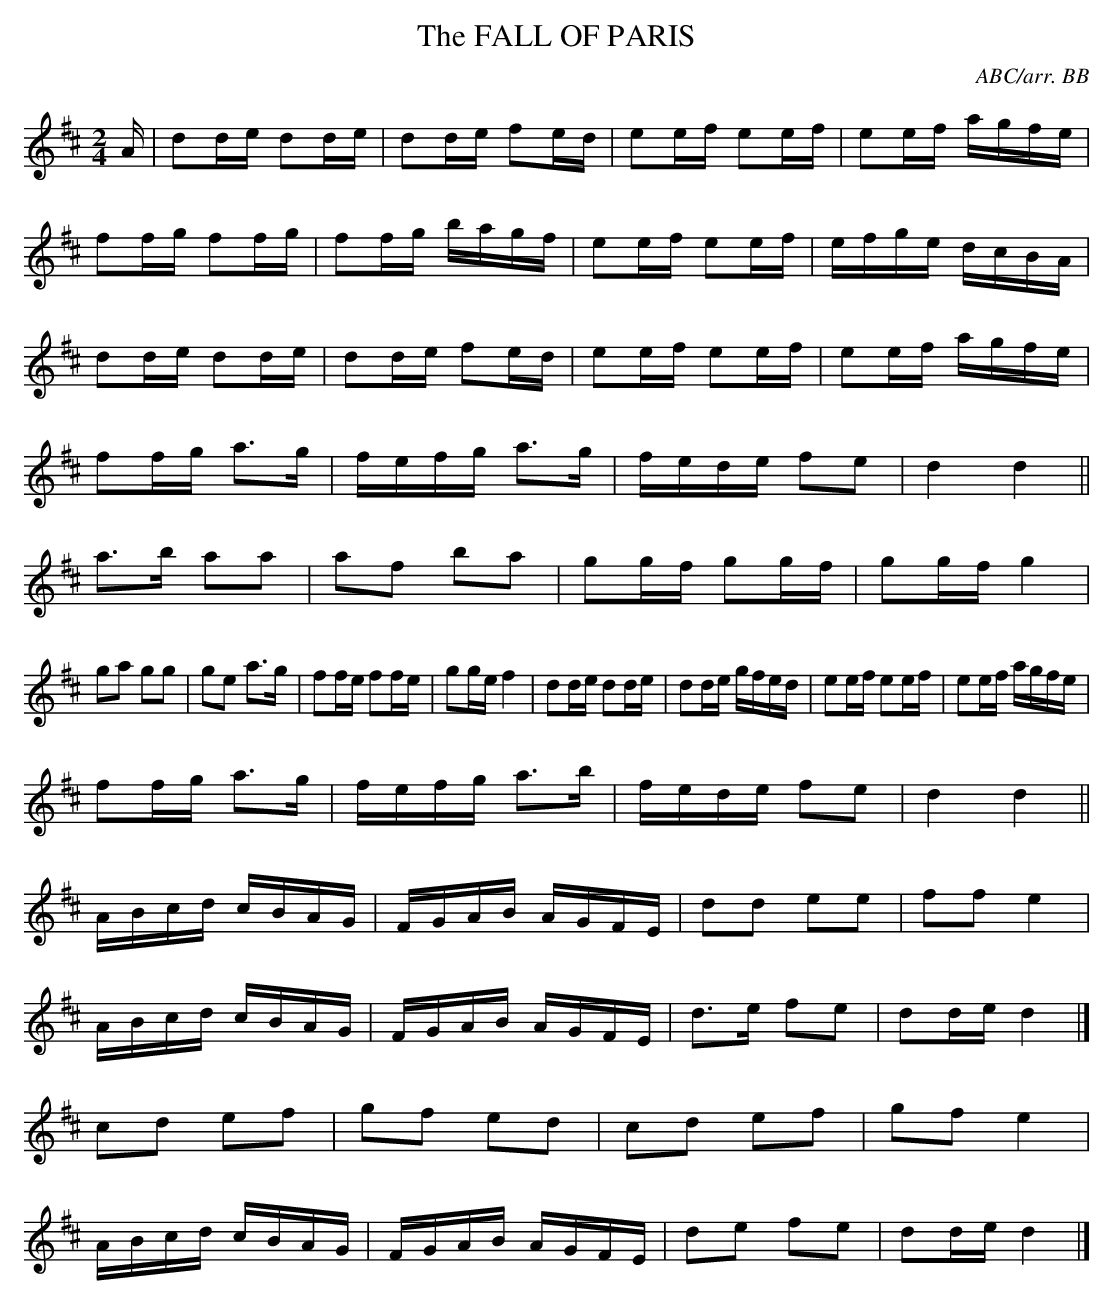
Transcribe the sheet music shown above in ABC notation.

X:1
T:FALL OF PARIS, The
C:ABC/arr. BB
M:2/4
L:1/16
K:D
A|d2de d2de|d2de f2ed|e2ef e2ef|e2ef agfe|
f2fg f2fg|f2fg bagf|e2ef e2ef|efge dcBA|
d2de d2de|d2de f2ed|e2ef e2ef|e2ef agfe|
f2fg a3g|fefg a3g|fede f2e2|d4 d4 ||
a3b a2a2|a2f2 b2a2|g2gf g2gf|g2gf g4|
g2a2 g2g2|g2e2 a3g|f2fe f2fe|g2ge f4|\
d2de d2de|d2de gfed|e2ef e2ef|e2ef agfe|
f2fg a3g|fefg a3b|fede f2e2|d4 d4 ||
ABcd cBAG|FGAB AGFE|d2d2 e2e2|f2f2 e4|
ABcd cBAG|FGAB AGFE|d3e f2e2|d2de d4 |]
c2d2 e2f2|g2f2 e2d2|c2d2 e2f2|g2f2 e4|
ABcd cBAG|FGAB AGFE|d2e2 f2e2|d2de d4|]
